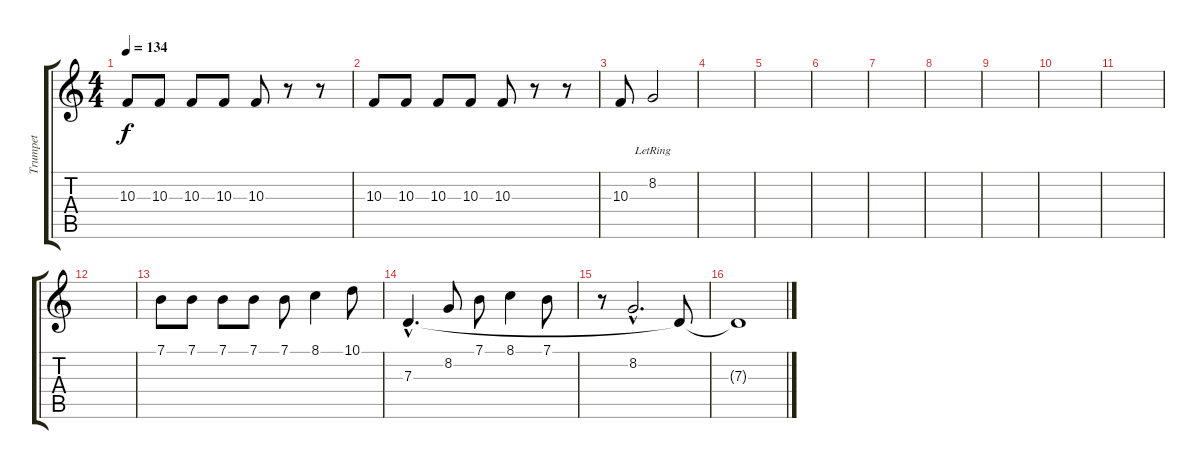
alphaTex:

\track ("Trumpet" "Trumpet") {instrument trumpet}
\staff {score tabs}
\tuning (E4 B3 G3 D3 A2 E2) {hide}
\ts (4 4)
\tempo 134
\clef g2
\ks c
10.3.8{dy f} 10.3.8 10.3.8 10.3.8 10.3.8 r.8 r.8 |
10.3.8 10.3.8 10.3.8 10.3.8 10.3.8 r.8 r.8 |
10.3.8 8.2{lr}.2 |
|
|
|
|
|
|
|
|
|
7.1.8 7.1.8 7.1.8 7.1.8 7.1.8 8.1.4 10.1.8 |
7.3{hac}.4{d} 8.2.8 7.1.8 8.1.4 7.1.8 |
r.8 8.2{hac}.2{d} 7.3{t}.8 |
7.3{t}.1
